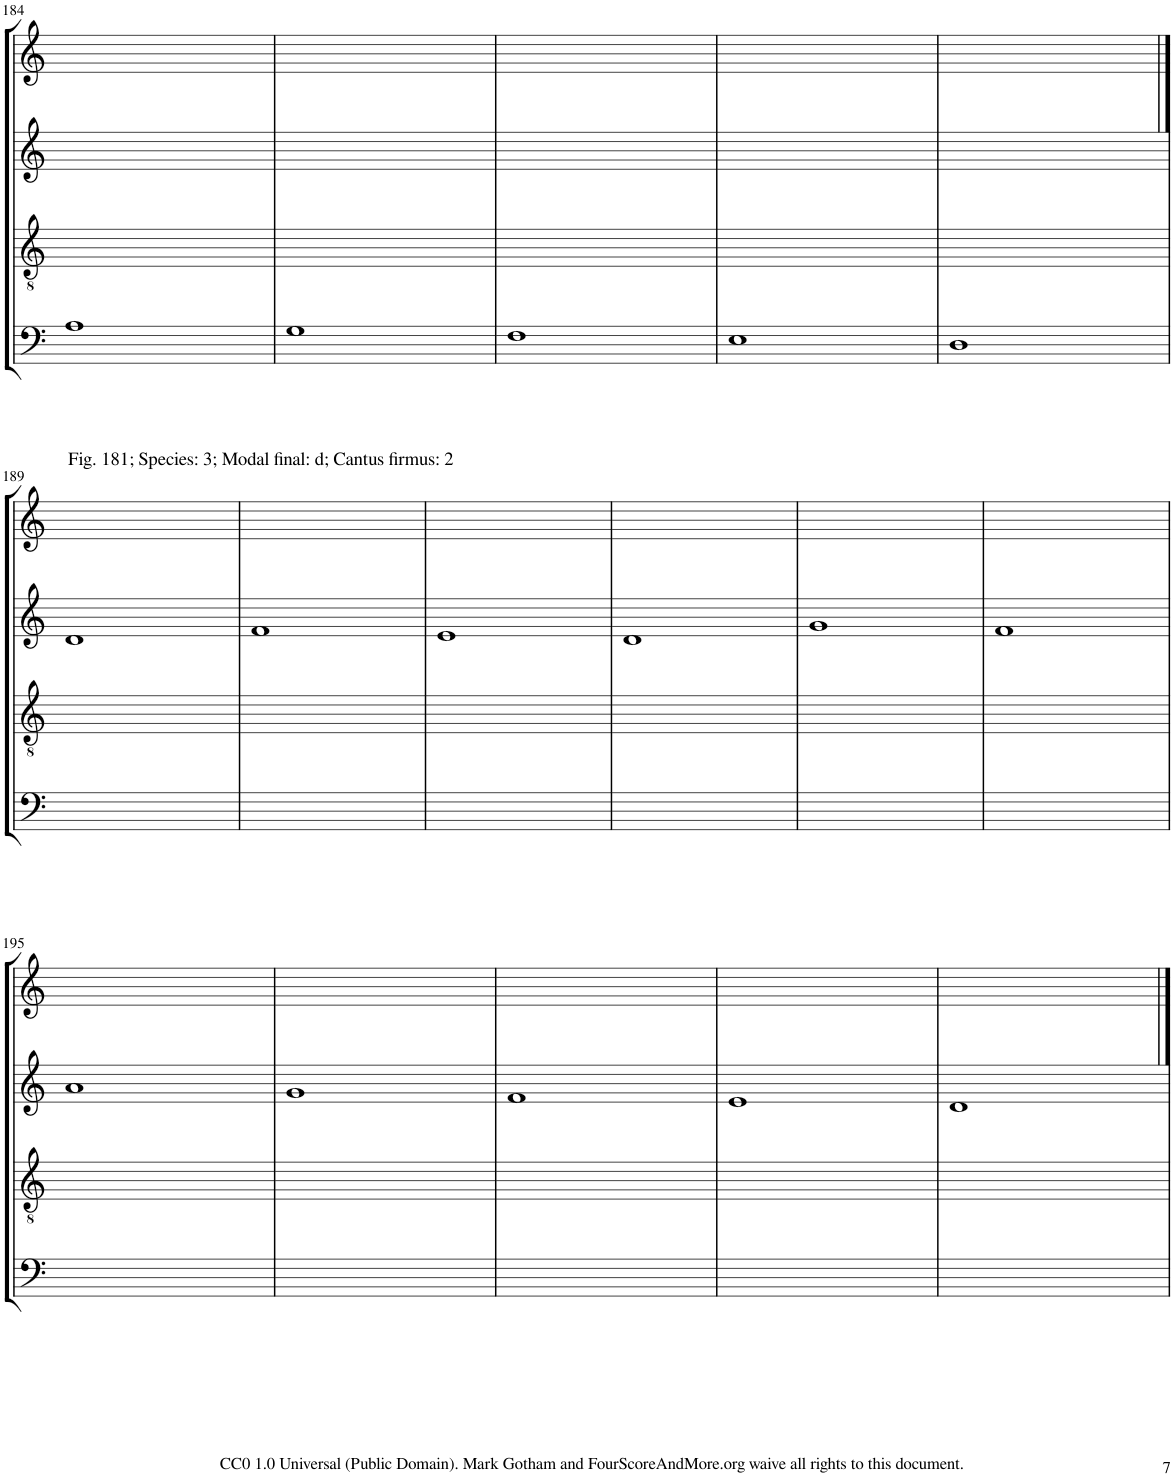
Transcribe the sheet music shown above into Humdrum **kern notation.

**kern	**kern	**kern	**kern
*part4	*part3	*part2	*part1
*staff4	*staff3	*staff2	*staff1
*I"Piano	*I"Piano	*I"Piano	*I"Piano
*I'Pno	*I'Pno	*I'Pno	*I'Pno
!!LO:PB:g=z
*clefF4	*clefGv2	*clefG2	*clefG2
*k[]	*k[]	*k[]	*k[]
*M4/4	*M4/4	*M4/4	*M4/4
=184	=184	=184	=184
1A	1ryy	1ryy	1ryy
=185	=185	=185	=185
1G	1ryy	1ryy	1ryy
=186	=186	=186	=186
1F	1ryy	1ryy	1ryy
=187	=187	=187	=187
1E	1ryy	1ryy	1ryy
=188	=188	=188	=188
1D	1ryy	1ryy	1ryy
!!LO:LB:g=z
==189	==189	==189	==189
!	!	!	!LO:TX:a:t=Fig. 181; Species&colon; 3; Modal final&colon; d; Cantus firmus&colon; 2
1ryy	1ryy	1d	1ryy
=190	=190	=190	=190
1ryy	1ryy	1f	1ryy
=191	=191	=191	=191
1ryy	1ryy	1e	1ryy
=192	=192	=192	=192
1ryy	1ryy	1d	1ryy
=193	=193	=193	=193
1ryy	1ryy	1g	1ryy
=194	=194	=194	=194
1ryy	1ryy	1f	1ryy
!!LO:LB:g=z
=195	=195	=195	=195
1ryy	1ryy	1a	1ryy
=196	=196	=196	=196
1ryy	1ryy	1g	1ryy
=197	=197	=197	=197
1ryy	1ryy	1f	1ryy
=198	=198	=198	=198
1ryy	1ryy	1e	1ryy
=199	=199	=199	=199
1ryy	1ryy	1d	1ryy
==	==	==	==
*-	*-	*-	*-
